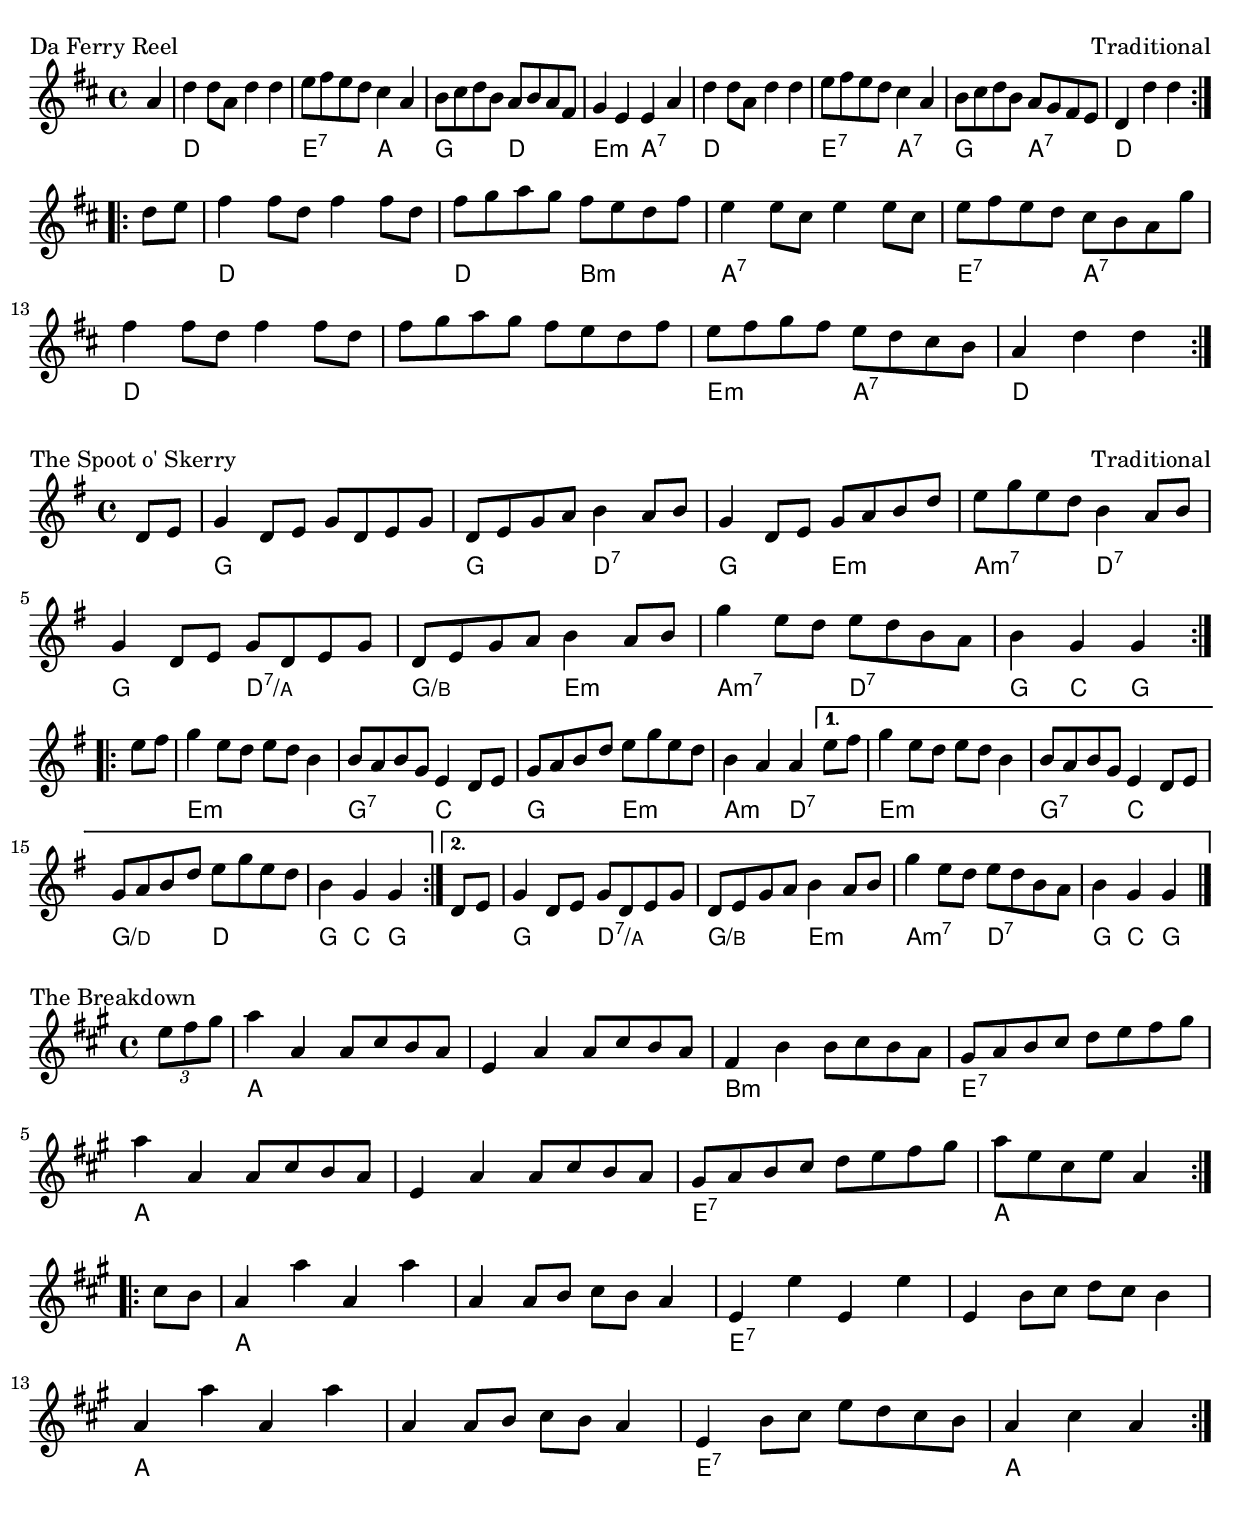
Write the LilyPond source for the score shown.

\version "2.22.0"

#(define (lower-extension pitch chbass)
    "Return re-sized markup for pitch note name."
    #{
        \markup \fontsize #-2
        #(note-name->markup pitch chbass)
    #}
)

\include "english.ly"


\paper {
   top-margin = 5\mm
   bottom-margin = 5\mm
   left-margin = 5\mm
   right-margin = 5\mm
   ragged-bottom = ##f
%   page-limit-inter-system-space=##t
%   page-limit-inter-system-space-factor=1
%   after-title-space = 10\mm
   score-markup-spacing = #'((basic-distance . 10))
   markup-system-spacing = #'((basic-distance . 5))
   system-system-spacing= #'((basic-distance . 12))
%   markup-markup-spacing = #'((basic-distance . 0))
}

\layout {
  indent = 0 \mm
  \context { 
        \ChordNames
        chordNoteNamer = #lower-extension
        \override ChordName.font-size = #0.5
  }
}

\version "2.22.0"

#(define (lower-extension pitch chbass)
    "Return re-sized markup for pitch note name."
    #{
        \markup \fontsize #-2
        #(note-name->markup pitch chbass)
    #}
)

\include "english.ly"


\paper {
   top-margin = 5\mm
   bottom-margin = 5\mm
   left-margin = 5\mm
   right-margin = 5\mm
   ragged-bottom = ##f
%   page-limit-inter-system-space=##t
%   page-limit-inter-system-space-factor=1
%   after-title-space = 10\mm
   score-markup-spacing = #'((basic-distance . 10))
   markup-system-spacing = #'((basic-distance . 5))
   system-system-spacing= #'((basic-distance . 12))
%   markup-markup-spacing = #'((basic-distance . 0))
}

\layout {
  indent = 0 \mm
  \context { 
        \ChordNames
        chordNoteNamer = #lower-extension
        \override ChordName.font-size = #0.5
  }
}

% Da Ferry Reel
\score{
  \relative c''{
    <<
      {
        \clef treble
        \key d \major
        \time 4/4
        \partial 4 a4 |
        d d8 a d4 d | e8 fs e d cs4 a | b8 cs d b a b a fs | g4 e e a |
        d d8 a d4 d | e8 fs e d cs4 a | b8 cs d b a g fs e | d4 d' d \bar":|.|:" \break
        d8 e | fs4 fs8 d fs4 fs8 d | fs g a g fs e d fs | e4 e8 cs e4 e8 cs | e8 fs e d cs b a g' | \break
        fs4 fs8 d fs4 fs8 d | fs g a g fs e d fs | e fs g fs e d cs b | a4 d d \bar":|."
      }
      \new ChordNames{
        \chordmode{
          \partial 4 s4 |
          d1 | e2:7 a | g d | e:m a:7 |
          d1 | e2:7 a:7 | g a:7 | d2 s |
          d1 | d2 b:m | a1:7 | e2:7 a:7 |
          d1 | s | e2:m a:7 | d2 s4 |
        }
      }
    >>
  }
  \header{
    piece = "Da Ferry Reel"
    opus = "Traditional"
  }
}

\version "2.22.0"

#(define (lower-extension pitch chbass)
    "Return re-sized markup for pitch note name."
    #{
        \markup \fontsize #-2
        #(note-name->markup pitch chbass)
    #}
)

\include "english.ly"


\paper {
   top-margin = 5\mm
   bottom-margin = 5\mm
   left-margin = 5\mm
   right-margin = 5\mm
   ragged-bottom = ##f
%   page-limit-inter-system-space=##t
%   page-limit-inter-system-space-factor=1
%   after-title-space = 10\mm
   score-markup-spacing = #'((basic-distance . 10))
   markup-system-spacing = #'((basic-distance . 5))
   system-system-spacing= #'((basic-distance . 12))
%   markup-markup-spacing = #'((basic-distance . 0))
}

\layout {
  indent = 0 \mm
  \context { 
        \ChordNames
        chordNoteNamer = #lower-extension
        \override ChordName.font-size = #0.5
  }
}

% The Spoot o' Skerry
\score{
  \relative c''{
    <<
      {
        \clef treble
        \key g \major
        \time 4/4
        \partial 4 d,8 e |
        g4 d8 e g d e g | d e g a b4 a8 b | g4 d8 e g a b d | e g e d b4 a8 b |
        g4 d8 e g d e g | d e g a b4 a8 b | g'4 e8 d e d b a | b4 g g \bar":|.|:" \break
        \repeat volta 2 {
        e'8 fs | g4 e8 d e d b4 | b8 a b g e4 d8 e | g a b d e g e d | b4 a a |
        }
        \alternative {
            { e'8 fs | g4 e8 d e d b4 | b8 a b g e4 d8 e | \break g a b d e g e d | b4 g g \bar":|." }
            { d8 e | g4 d8 e g d e g | d e g a b4 a8 b | g'4 e8 d e d b a | b4 g g \bar "|." }
        }
      }
      \new ChordNames{
        \chordmode{
          \partial 4 s4 |
          g1 | g2 d:7 | g e:m | a2:m7 d:7 |
          g2 d:7/a | g/b e:m | a:m7 d:7 | g4 c g s |
          e1:m | g2:7 c | g e:m | a:m d:7 |
          e1:m | g2:7 c | g/d d | g4 c g s
          g2 d:7/a | g/b e:m | a:m7 d:7 | g4 c g
        }
      }
    >>
  }
  \header{
    piece = "The Spoot o' Skerry"
    opus = "Traditional"
  }
}

\version "2.22.0"

#(define (lower-extension pitch chbass)
    "Return re-sized markup for pitch note name."
    #{
        \markup \fontsize #-2
        #(note-name->markup pitch chbass)
    #}
)

\include "english.ly"


\paper {
   top-margin = 5\mm
   bottom-margin = 5\mm
   left-margin = 5\mm
   right-margin = 5\mm
   ragged-bottom = ##f
%   page-limit-inter-system-space=##t
%   page-limit-inter-system-space-factor=1
%   after-title-space = 10\mm
   score-markup-spacing = #'((basic-distance . 10))
   markup-system-spacing = #'((basic-distance . 5))
   system-system-spacing= #'((basic-distance . 12))
%   markup-markup-spacing = #'((basic-distance . 0))
}

\layout {
  indent = 0 \mm
  \context { 
        \ChordNames
        chordNoteNamer = #lower-extension
        \override ChordName.font-size = #0.5
  }
}

% The Breakdown
\score{
  \relative c''{
    <<
      {
        \clef treble
        \key a \major
        \time 4/4
        \partial 4 \tuplet 3/2 {e8 fs gs} | a4 a, a8 cs b a | e4 a a8 cs b a | fs4 b b8 cs b a | gs a b cs d e fs gs | \break
        a4 a, a8 cs b a | e4 a a8 cs b a | gs a b cs d e fs gs | a e cs e a,4 \bar":|.|:" \break
        cs8 b | a4 a' a, a' | a, a8 b cs b a4 | e e' e, e' | e, b'8 cs d cs b4 | \break
        a a' a, a' | a, a8 b cs b a4 | e b'8 cs e d cs b | a4 cs a \bar":|."
      }
      \new ChordNames{
        \chordmode{
          \partial 4 s4 |
          a1 | s | b:m | e:7 |
          a | s | e:7 | a |
          a | s | e:7 | s |
          a | s | e:7 | a2. |
        }
      }
    >>
  }
  \header{
    piece = "The Breakdown"
  }
}

